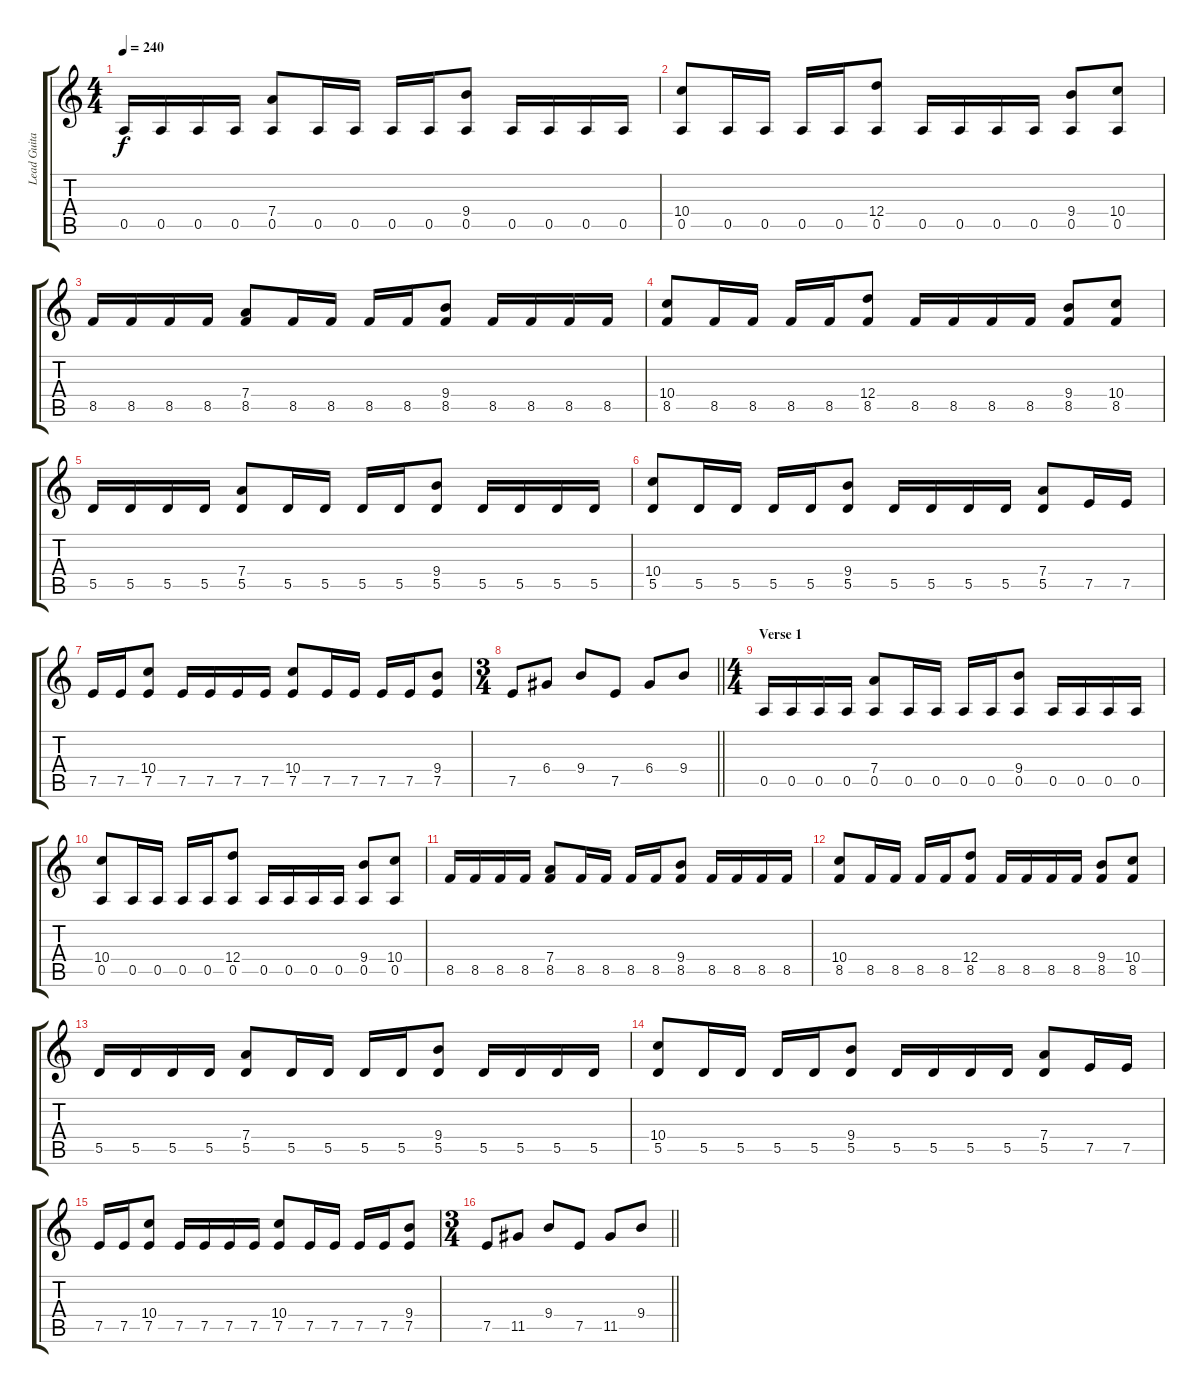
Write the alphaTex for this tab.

\track ("Lead Guitar" "Lead Guita") {instrument distortionguitar}
\staff {score tabs}
\tuning (E4 B3 G3 D3 A2 E2) {hide}
\ts (4 4)
\tempo 240
\clef g2
\ks c
0.5.16{dy f} 0.5.16 0.5.16 0.5.16 (7.4 0.5).8 0.5.16 0.5.16 0.5.16 0.5.16 (9.4 0.5).8 0.5.16 0.5.16 0.5.16 0.5.16 |
(10.4 0.5).8 0.5.16 0.5.16 0.5.16 0.5.16 (12.4 0.5).8 0.5.16 0.5.16 0.5.16 0.5.16 (9.4 0.5).8 (10.4 0.5).8 |
8.5.16 8.5.16 8.5.16 8.5.16 (7.4 8.5).8 8.5.16 8.5.16 8.5.16 8.5.16 (9.4 8.5).8 8.5.16 8.5.16 8.5.16 8.5.16 |
(10.4 8.5).8 8.5.16 8.5.16 8.5.16 8.5.16 (12.4 8.5).8 8.5.16 8.5.16 8.5.16 8.5.16 (9.4 8.5).8 (10.4 8.5).8 |
5.5.16 5.5.16 5.5.16 5.5.16 (7.4 5.5).8 5.5.16 5.5.16 5.5.16 5.5.16 (9.4 5.5).8 5.5.16 5.5.16 5.5.16 5.5.16 |
(10.4 5.5).8 5.5.16 5.5.16 5.5.16 5.5.16 (9.4 5.5).8 5.5.16 5.5.16 5.5.16 5.5.16 (7.4 5.5).8 7.5.16 7.5.16 |
7.5.16 7.5.16 (10.4 7.5).8 7.5.16 7.5.16 7.5.16 7.5.16 (10.4 7.5).8 7.5.16 7.5.16 7.5.16 7.5.16 (9.4 7.5).8 |
\ts (3 4)
\barLineRight lightlight
7.5.8 6.4.8 9.4.8 7.5.8 6.4.8 9.4.8 |
\ts (4 4)
\section ("" "Verse 1")
0.5.16 0.5.16 0.5.16 0.5.16 (7.4 0.5).8 0.5.16 0.5.16 0.5.16 0.5.16 (9.4 0.5).8 0.5.16 0.5.16 0.5.16 0.5.16 |
(10.4 0.5).8 0.5.16 0.5.16 0.5.16 0.5.16 (12.4 0.5).8 0.5.16 0.5.16 0.5.16 0.5.16 (9.4 0.5).8 (10.4 0.5).8 |
8.5.16 8.5.16 8.5.16 8.5.16 (7.4 8.5).8 8.5.16 8.5.16 8.5.16 8.5.16 (9.4 8.5).8 8.5.16 8.5.16 8.5.16 8.5.16 |
(10.4 8.5).8 8.5.16 8.5.16 8.5.16 8.5.16 (12.4 8.5).8 8.5.16 8.5.16 8.5.16 8.5.16 (9.4 8.5).8 (10.4 8.5).8 |
5.5.16 5.5.16 5.5.16 5.5.16 (7.4 5.5).8 5.5.16 5.5.16 5.5.16 5.5.16 (9.4 5.5).8 5.5.16 5.5.16 5.5.16 5.5.16 |
(10.4 5.5).8 5.5.16 5.5.16 5.5.16 5.5.16 (9.4 5.5).8 5.5.16 5.5.16 5.5.16 5.5.16 (7.4 5.5).8 7.5.16 7.5.16 |
7.5.16 7.5.16 (10.4 7.5).8 7.5.16 7.5.16 7.5.16 7.5.16 (10.4 7.5).8 7.5.16 7.5.16 7.5.16 7.5.16 (9.4 7.5).8 |
\ts (3 4)
\barLineRight lightlight
7.5.8 11.5.8 9.4.8 7.5.8 11.5.8 9.4.8
